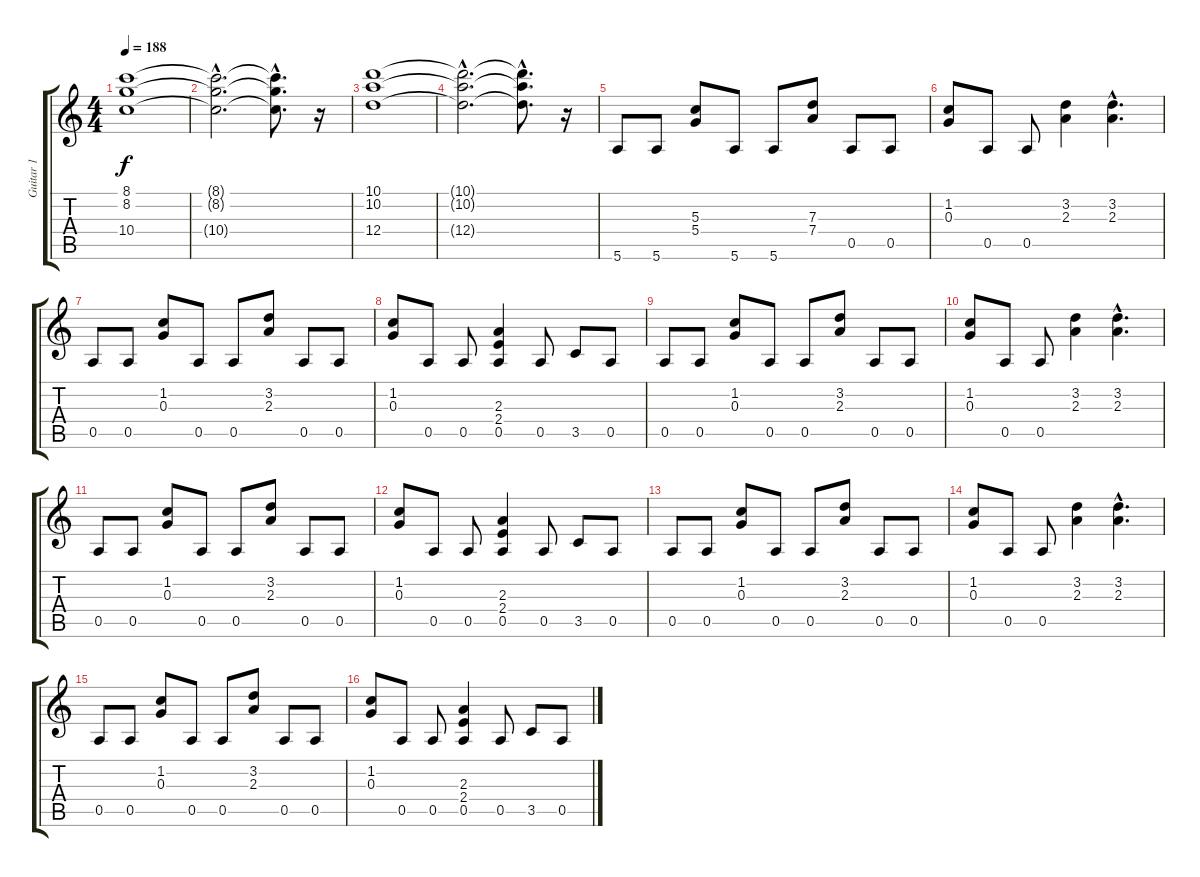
\track ("Guitar 1" "Guitar 1") {instrument overdrivenguitar}
\staff {score tabs}
\tuning (E4 B3 G3 D3 A2 E2) {hide}
\ts (4 4)
\tempo 188
\clef g2
\ks c
(8.1 8.2 10.4).1{dy f} |
(8.1{hac t} 8.2{hac t} 10.4{hac t}).2{d} (8.1{hac t} 8.2{hac t} 10.4{hac t}).8{d} r.16 |
(10.1 10.2 12.4).1 |
(10.1{hac t} 10.2{hac t} 12.4{hac t}).2{d} (10.1{hac t} 10.2{hac t} 12.4{hac t}).8{d} r.16 |
5.6.8 5.6.8 (5.3 5.4).8 5.6.8 5.6.8 (7.3 7.4).8 0.5.8 0.5.8 |
(1.2 0.3).8 0.5.8 0.5.8 (3.2 2.3).4 (3.2{hac} 2.3{hac}).4{d} |
0.5.8 0.5.8 (1.2 0.3).8 0.5.8 0.5.8 (3.2 2.3).8 0.5.8 0.5.8 |
(1.2 0.3).8 0.5.8 0.5.8 (2.3 2.4 0.5).4 0.5.8 3.5.8 0.5.8 |
0.5.8 0.5.8 (1.2 0.3).8 0.5.8 0.5.8 (3.2 2.3).8 0.5.8 0.5.8 |
(1.2 0.3).8 0.5.8 0.5.8 (3.2 2.3).4 (3.2{hac} 2.3{hac}).4{d} |
0.5.8 0.5.8 (1.2 0.3).8 0.5.8 0.5.8 (3.2 2.3).8 0.5.8 0.5.8 |
(1.2 0.3).8 0.5.8 0.5.8 (2.3 2.4 0.5).4 0.5.8 3.5.8 0.5.8 |
0.5.8 0.5.8 (1.2 0.3).8 0.5.8 0.5.8 (3.2 2.3).8 0.5.8 0.5.8 |
(1.2 0.3).8 0.5.8 0.5.8 (3.2 2.3).4 (3.2{hac} 2.3{hac}).4{d} |
0.5.8 0.5.8 (1.2 0.3).8 0.5.8 0.5.8 (3.2 2.3).8 0.5.8 0.5.8 |
(1.2 0.3).8 0.5.8 0.5.8 (2.3 2.4 0.5).4 0.5.8 3.5.8 0.5.8
